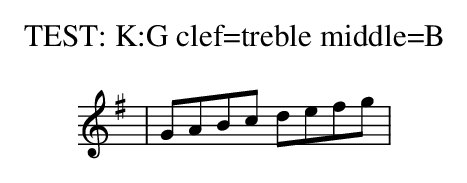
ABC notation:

X:1
T:TEST: K:G clef=treble middle=B
K:G clef=treble middle=B
| GABc defg |
